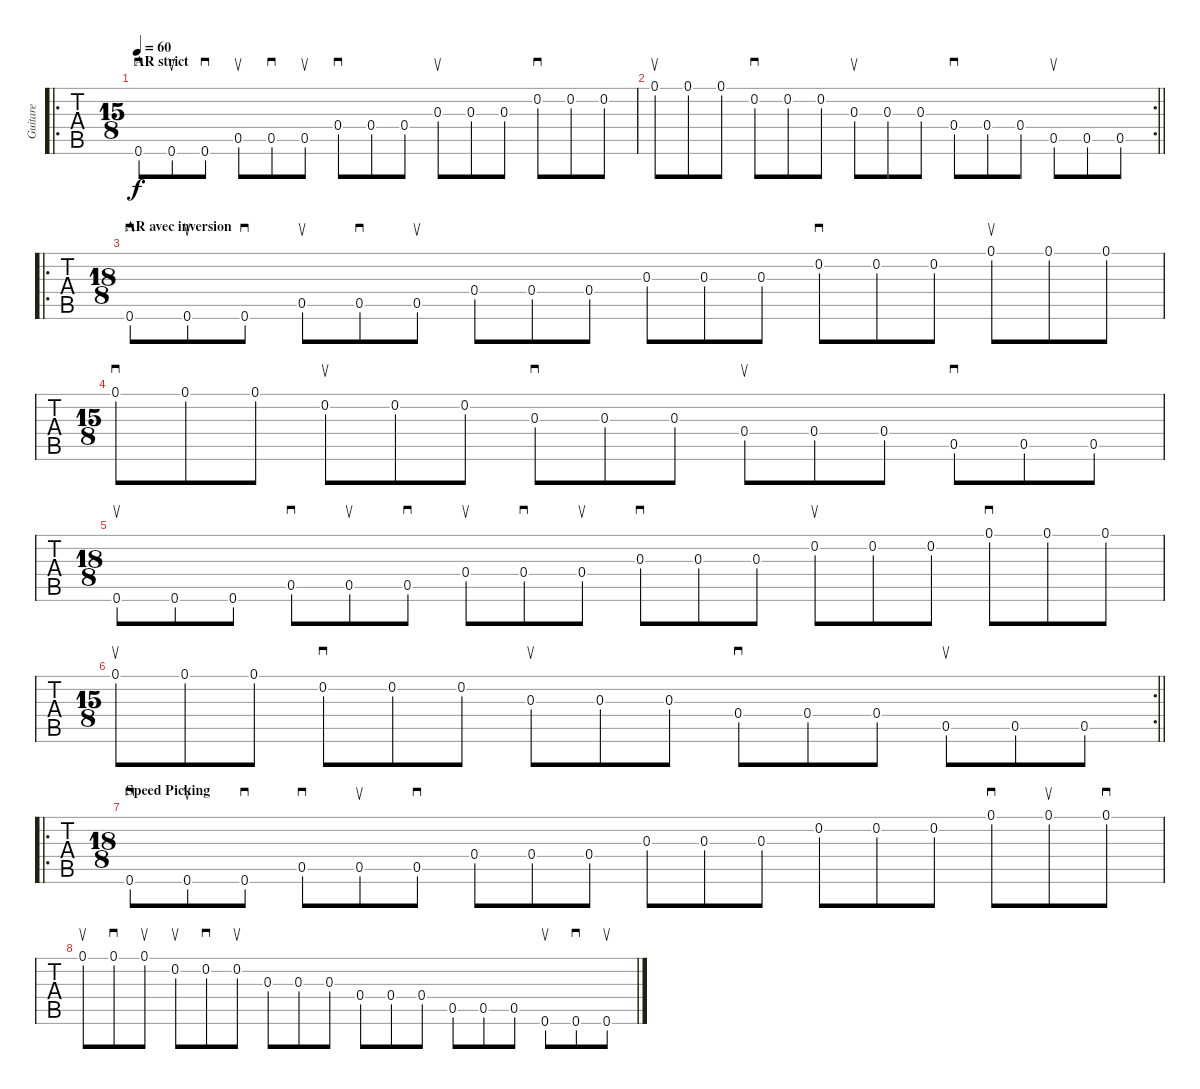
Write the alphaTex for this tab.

\track ("Guitare" "Guitare") {instrument acousticguitarsteel}
\staff {tabs}
\tuning (E4 B3 G3 D3 A2 E2) {hide}
\ro
\ts (15 8)
\section ("" "AR strict")
\tempo 60
\clef g2
\ks c
0.6.8{sd dy f instrument acousticguitarsteel} 0.6.8{su} 0.6.8{sd} 0.5.8{su} 0.5.8{sd} 0.5.8{su} 0.4.8{sd} 0.4.8 0.4.8 0.3.8{su} 0.3.8 0.3.8 0.2.8{sd} 0.2.8 0.2.8 |
\rc 2
\barLineRight lightlight
0.1.8{su} 0.1.8 0.1.8 0.2.8{sd} 0.2.8 0.2.8 0.3.8{su} 0.3.8 0.3.8 0.4.8{sd} 0.4.8 0.4.8 0.5.8{su} 0.5.8 0.5.8 |
\ro
\ts (18 8)
\section ("" "AR avec inversion")
0.6.8{sd} 0.6.8{su} 0.6.8{sd} 0.5.8{su} 0.5.8{sd} 0.5.8{su} 0.4.8 0.4.8 0.4.8 0.3.8 0.3.8 0.3.8 0.2.8{sd} 0.2.8 0.2.8 0.1.8{su} 0.1.8 0.1.8 |
\ts (15 8)
0.1.8{sd} 0.1.8 0.1.8 0.2.8{su} 0.2.8 0.2.8 0.3.8{sd} 0.3.8 0.3.8 0.4.8{su} 0.4.8 0.4.8 0.5.8{sd} 0.5.8 0.5.8 |
\ts (18 8)
0.6.8{su} 0.6.8 0.6.8 0.5.8{sd} 0.5.8{su} 0.5.8{sd} 0.4.8{su} 0.4.8{sd} 0.4.8{su} 0.3.8{sd} 0.3.8 0.3.8 0.2.8{su} 0.2.8 0.2.8 0.1.8{sd} 0.1.8 0.1.8 |
\rc 2
\ts (15 8)
\barLineRight lightlight
0.1.8{su} 0.1.8 0.1.8 0.2.8{sd} 0.2.8 0.2.8 0.3.8{su} 0.3.8 0.3.8 0.4.8{sd} 0.4.8 0.4.8 0.5.8{su} 0.5.8 0.5.8 |
\ro
\ts (18 8)
\section ("" "Speed Picking")
0.6.8{sd} 0.6.8{su} 0.6.8{sd} 0.5.8{sd} 0.5.8{su} 0.5.8{sd} 0.4.8 0.4.8 0.4.8 0.3.8 0.3.8 0.3.8 0.2.8 0.2.8 0.2.8 0.1.8{sd} 0.1.8{su} 0.1.8{sd} |
0.1.8{su} 0.1.8{sd} 0.1.8{su} 0.2.8{su} 0.2.8{sd} 0.2.8{su} 0.3.8 0.3.8 0.3.8 0.4.8 0.4.8 0.4.8 0.5.8 0.5.8 0.5.8 0.6.8{su} 0.6.8{sd} 0.6.8{su}
